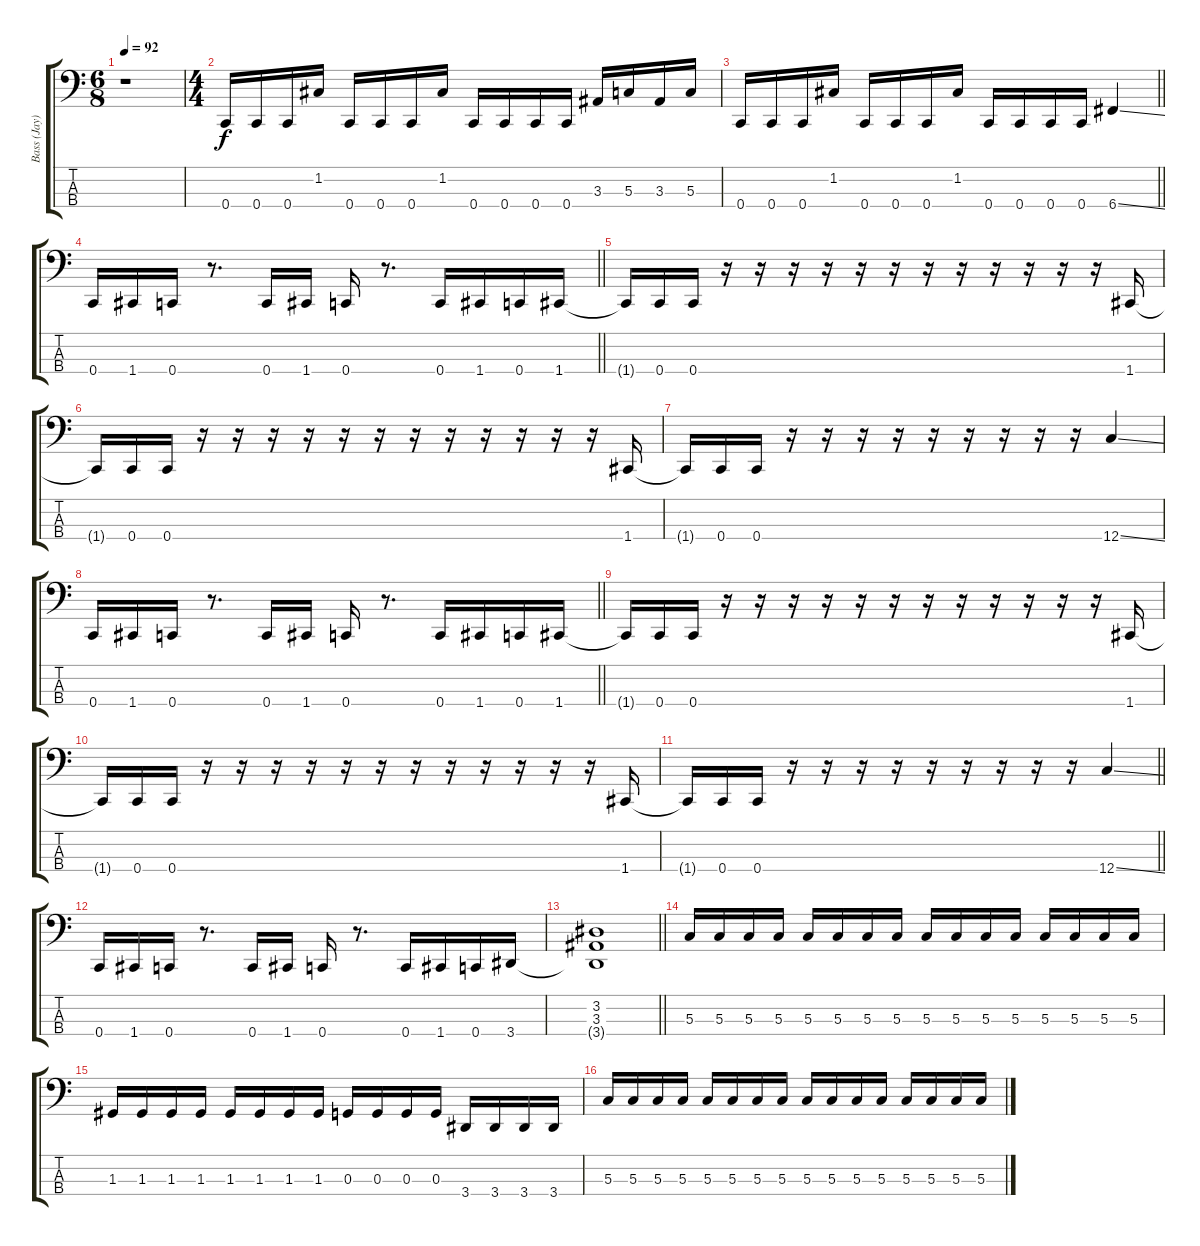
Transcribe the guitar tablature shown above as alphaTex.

\track ("Bass (Jay)" "Bass (Jay)") {instrument electricbasspick}
\staff {score tabs}
\tuning (F2 C2 G1 C1) {hide}
\ts (6 8)
\tempo 92
\clef f4
\ks c
r.1{dy f} |
\ts (4 4)
0.4.16 0.4.16 0.4.16 1.2.16 0.4.16 0.4.16 0.4.16 1.2.16 0.4.16 0.4.16 0.4.16 0.4.16 3.3.16 5.3.16 3.3.16 5.3.16 |
\barLineRight lightlight
0.4.16 0.4.16 0.4.16 1.2.16 0.4.16 0.4.16 0.4.16 1.2.16 0.4.16 0.4.16 0.4.16 0.4.16 6.4{ss}.4 |
\barLineRight lightlight
0.4.16 1.4.16 0.4.16 r.8{d} 0.4.16 1.4.16 0.4.16 r.8{d} 0.4.16 1.4.16 0.4.16 1.4.16 |
1.4{t}.16 0.4.16 0.4.16 r.16 r.16 r.16 r.16 r.16 r.16 r.16 r.16 r.16 r.16 r.16 r.16 1.4.16 |
1.4{t}.16 0.4.16 0.4.16 r.16 r.16 r.16 r.16 r.16 r.16 r.16 r.16 r.16 r.16 r.16 r.16 1.4.16 |
1.4{t}.16 0.4.16 0.4.16 r.16 r.16 r.16 r.16 r.16 r.16 r.16 r.16 r.16 12.4{ss}.4 |
\barLineRight lightlight
0.4.16 1.4.16 0.4.16 r.8{d} 0.4.16 1.4.16 0.4.16 r.8{d} 0.4.16 1.4.16 0.4.16 1.4.16 |
1.4{t}.16 0.4.16 0.4.16 r.16 r.16 r.16 r.16 r.16 r.16 r.16 r.16 r.16 r.16 r.16 r.16 1.4.16 |
1.4{t}.16 0.4.16 0.4.16 r.16 r.16 r.16 r.16 r.16 r.16 r.16 r.16 r.16 r.16 r.16 r.16 1.4.16 |
\barLineRight lightlight
1.4{t}.16 0.4.16 0.4.16 r.16 r.16 r.16 r.16 r.16 r.16 r.16 r.16 r.16 12.4{ss}.4 |
0.4.16 1.4.16 0.4.16 r.8{d} 0.4.16 1.4.16 0.4.16 r.8{d} 0.4.16 1.4.16 0.4.16 3.4.16 |
\barLineRight lightlight
(3.2 3.3 3.4{t}).1 |
5.3.16 5.3.16 5.3.16 5.3.16 5.3.16 5.3.16 5.3.16 5.3.16 5.3.16 5.3.16 5.3.16 5.3.16 5.3.16 5.3.16 5.3.16 5.3.16 |
1.3.16 1.3.16 1.3.16 1.3.16 1.3.16 1.3.16 1.3.16 1.3.16 0.3.16 0.3.16 0.3.16 0.3.16 3.4.16 3.4.16 3.4.16 3.4.16 |
5.3.16 5.3.16 5.3.16 5.3.16 5.3.16 5.3.16 5.3.16 5.3.16 5.3.16 5.3.16 5.3.16 5.3.16 5.3.16 5.3.16 5.3.16 5.3.16
